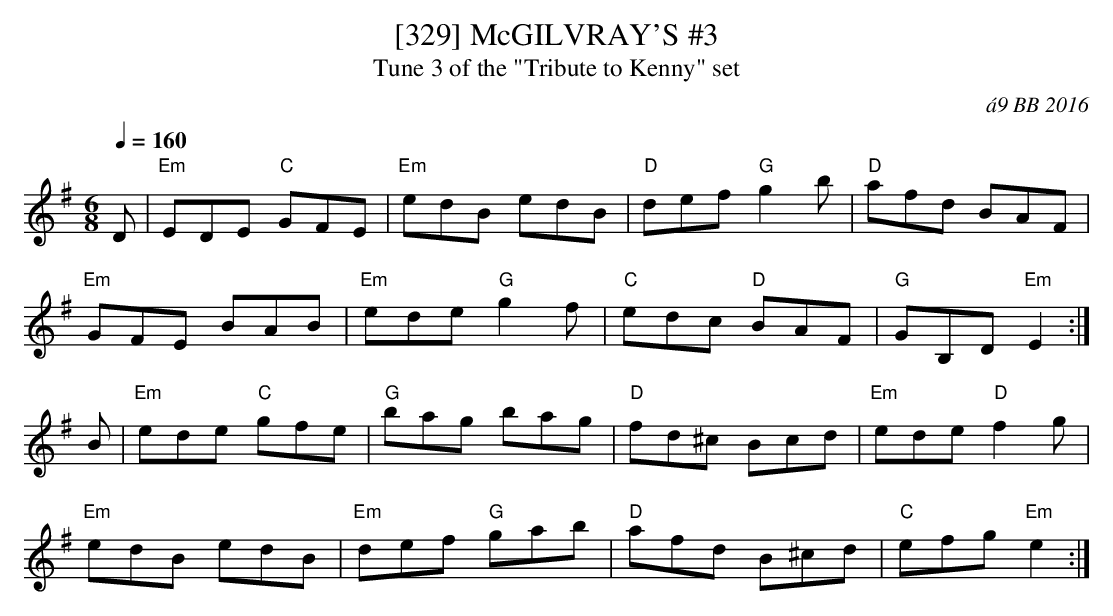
X:1
T:[329] McGILVRAY'S #3
T:Tune 3 of the "Tribute to Kenny" set
C:\'a9 BB 2016
M:6/8
Q:1/4=160
K:Em
D|"Em"EDE "C"GFE|"Em"edB edB|"D"def"G"g2b|"D"afd BAF|
"Em"GFE BAB|"Em"ede "G"g2f|"C"edc "D"BAF|"G"GB,D "Em"E2:|
B|"Em"ede "C"gfe|"G"bag bag|"D"fd^c Bcd|"Em"ede "D"f2g|
"Em"edB edB|"Em"def "G"gab|"D"afd B^cd|"C"efg "Em"e2:|
